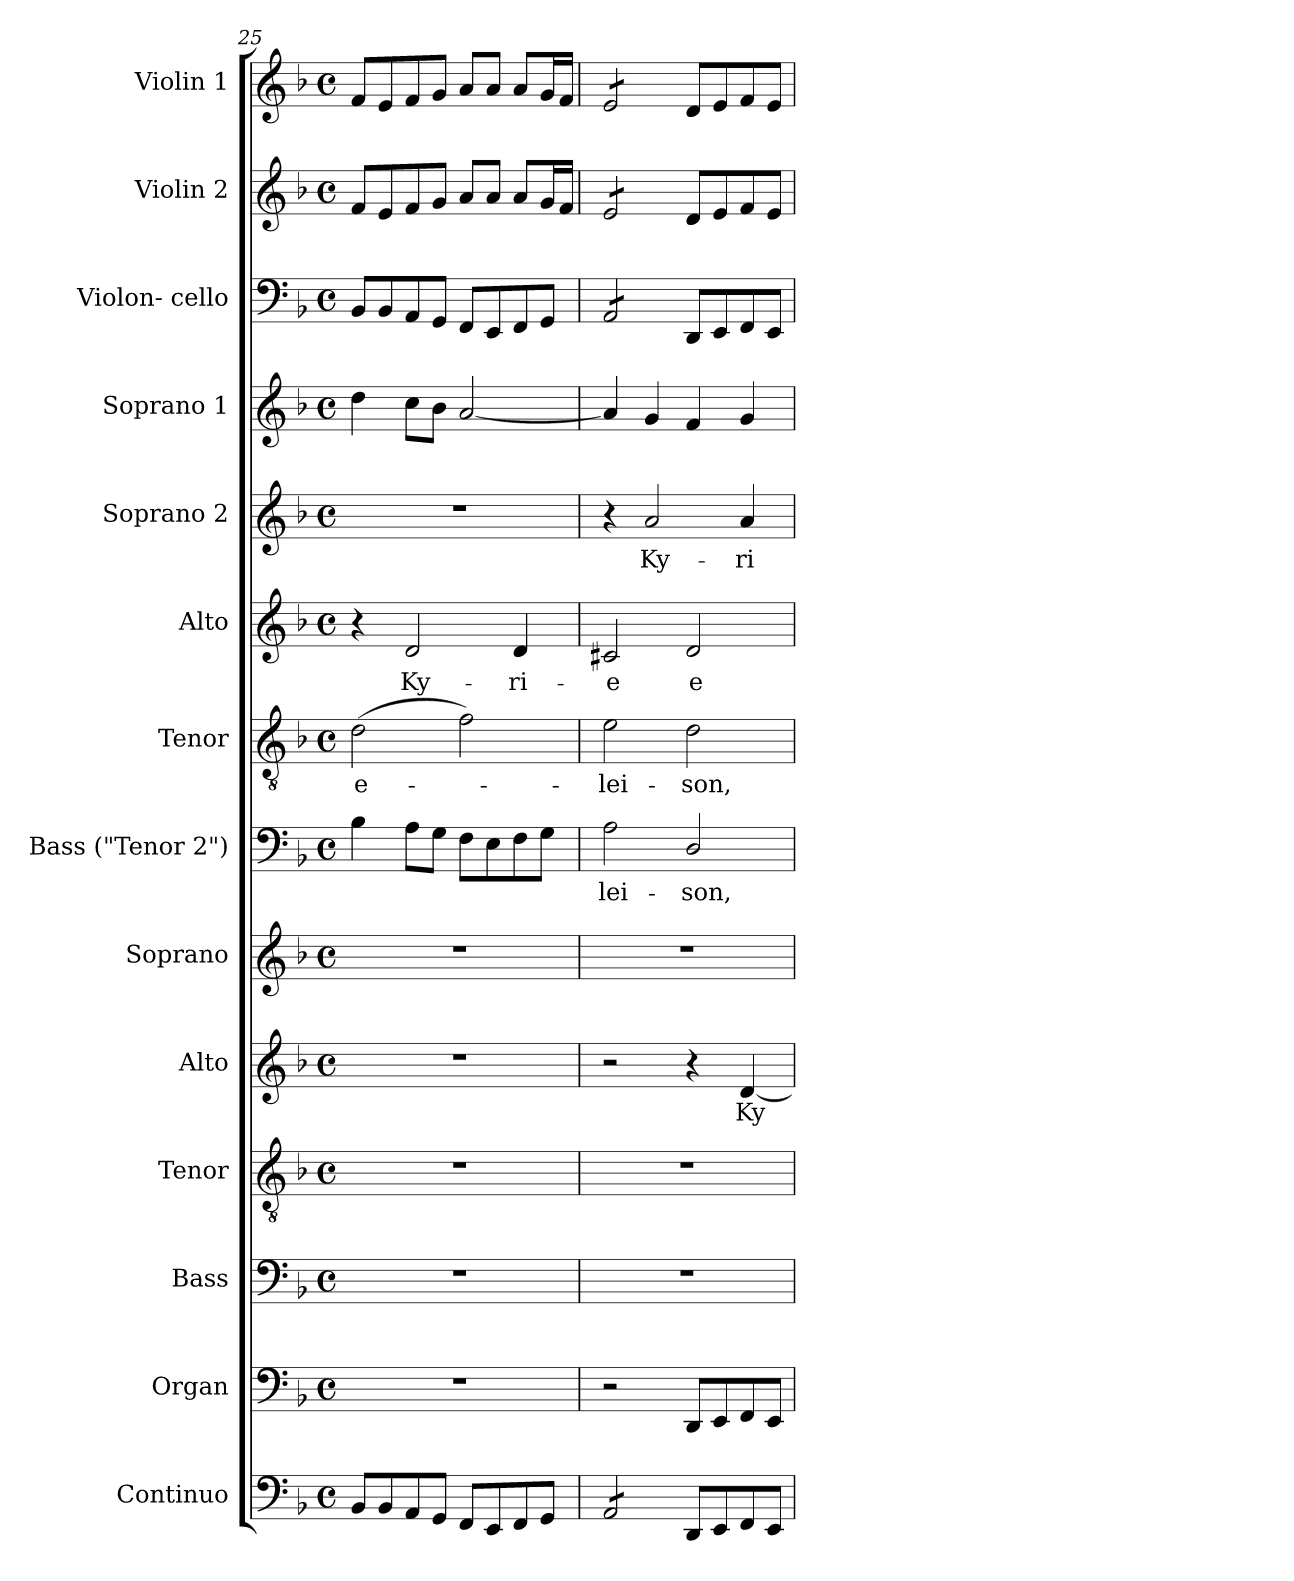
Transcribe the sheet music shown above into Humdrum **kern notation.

**kern	**kern	**kern	**kern	**kern	**text	**kern	**kern	**text	**kern	**text	**kern	**text	**kern	**text	**kern	**kern	**kern	**kern
*part14	*part13	*part12	*part11	*part10	*part10	*part9	*part8	*part8	*part7	*part7	*part6	*part6	*part5	*part5	*part4	*part3	*part2	*part1
*staff14	*staff13	*staff12	*staff11	*staff10	*staff10	*staff9	*staff8	*staff8	*staff7	*staff7	*staff6	*staff6	*staff5	*staff5	*staff4	*staff3	*staff2	*staff1
*I"Continuo	*I"Organ	*I"Bass	*I"Tenor	*I"Alto	*	*I"Soprano	*I"Bass ("Tenor 2")	*	*I"Tenor	*	*I"Alto	*	*I"Soprano 2	*	*I"Soprano 1	*I"Violon- cello	*I"Violin 2	*I"Violin 1
*I'Cont.	*I'Org.	*I'B.	*I'T.	*I'A.	*	*I'S.	*I'B.	*	*I'T.	*	*I'A.	*	*I'S.	*	*I'S.	*I'Vc.	*I'Vln. 2	*I'Vln. 1
*clefF4	*clefF4	*clefF4	*clefGv2	*clefG2	*	*clefG2	*clefF4	*	*clefGv2	*	*clefG2	*	*clefG2	*	*clefG2	*clefF4	*clefG2	*clefG2
*	*	*	*ITrd7c12	*	*	*	*	*	*ITrd7c12	*	*	*	*	*	*	*	*	*
*k[b-]	*k[b-]	*k[b-]	*k[b-]	*k[b-]	*	*k[b-]	*k[b-]	*	*k[b-]	*	*k[b-]	*	*k[b-]	*	*k[b-]	*k[b-]	*k[b-]	*k[b-]
*F:	*F:	*F:	*F:	*F:	*	*F:	*F:	*	*F:	*	*F:	*	*F:	*	*F:	*F:	*F:	*F:
*M4/4	*M4/4	*M4/4	*M4/4	*M4/4	*	*M4/4	*M4/4	*	*M4/4	*	*M4/4	*	*M4/4	*	*M4/4	*M4/4	*M4/4	*M4/4
*met(c)	*met(c)	*met(c)	*met(c)	*met(c)	*	*met(c)	*met(c)	*	*met(c)	*	*met(c)	*	*met(c)	*	*met(c)	*met(c)	*met(c)	*met(c)
=25	=25	=25	=25	=25	=25	=25	=25	=25	=25	=25	=25	=25	=25	=25	=25	=25	=25	=25
!	!	!	!	!	!	!	!	!	!	!LO:LY:b:color=#000000	!	!	!	!	!	!	!	!
8BB-i/L	1r	1r	1r	1r	.	1r	4B-i\	.	(2Di\	e-	4r	.	1r	.	4ddi\	8BB-i/L	8fi/L	8fi/L
8BB-i/	.	.	.	.	.	.	.	.	.	.	.	.	.	.	.	8BB-i/	8ei/	8ei/
!	!	!	!	!	!	!	!	!	!	!	!	!LO:LY:b:color=#000000	!	!	!	!	!	!
8AAi/	.	.	.	.	.	.	8Ai\L	.	.	.	2di/	Ky-	.	.	8cci\L	8AAi/	8fi/	8fi/
8GGi/J	.	.	.	.	.	.	8Gi\J	.	.	.	.	.	.	.	8b-i\J	8GGi/J	8gi/J	8gi/J
8FFi/L	.	.	.	.	.	.	8Fi\L	.	2Fi\)	.	.	.	.	.	[2ai/	8FFi/L	8ai/L	8ai/L
8EEi/	.	.	.	.	.	.	8Ei\	.	.	.	.	.	.	.	.	8EEi/	8ai/J	8ai/J
!	!	!	!	!	!	!	!	!	!	!	!	!LO:LY:b:color=#000000	!	!	!	!	!	!
8FFi/	.	.	.	.	.	.	8Fi\	.	.	.	4di/	-ri-	.	.	.	8FFi/	8ai/L	8ai/L
8GGi/J	.	.	.	.	.	.	8Gi\J	.	.	.	.	.	.	.	.	8GGi/J	16gi/L	16gi/L
.	.	.	.	.	.	.	.	.	.	.	.	.	.	.	.	.	16fi/JJ	16fi/JJ
=26	=26	=26	=26	=26	=26	=26	=26	=26	=26	=26	=26	=26	=26	=26	=26	=26	=26	=26
!	!	!	!	!	!	!	!	!LO:LY:b:color=#000000	!	!	!	!	!	!	!	!	!	!
!	!	!	!	!	!	!	!	!	!	!LO:LY:b:color=#000000	!	!	!	!	!	!	!	!
!	!	!	!	!	!	!	!	!	!	!	!	!LO:LY:b:color=#000000	!	!	!	!	!	!
*tremolo	*	*	*	*	*	*	*	*	*	*	*	*	*	*	*	*	*	*
*	*	*	*	*	*	*	*	*	*	*	*	*	*	*	*	*tremolo	*	*
*	*	*	*	*	*	*	*	*	*	*	*	*	*	*	*	*	*tremolo	*
*	*	*	*	*	*	*	*	*	*	*	*	*	*	*	*	*	*	*tremolo
8AAi/L	2r	1r	1r	2r	.	1r	2Ai\	-lei-	2Ei\	-lei-	2c#Xi/	-e	4r	.	4ai/]	8AAi/L	8ei/L	8ei/L
8AAi/	.	.	.	.	.	.	.	.	.	.	.	.	.	.	.	8AAi/	8ei/	8ei/
!	!	!	!	!	!	!	!	!	!	!	!	!	!	!LO:LY:b:color=#000000	!	!	!	!
8AAi/	.	.	.	.	.	.	.	.	.	.	.	.	2ai/	Ky-	4gi/	8AAi/	8ei/	8ei/
8AAi/J	.	.	.	.	.	.	.	.	.	.	.	.	.	.	.	8AAi/J	8ei/J	8ei/J
*	*	*	*	*	*	*	*	*	*	*	*	*	*	*	*	*	*	*Xtremolo
*	*	*	*	*	*	*	*	*	*	*	*	*	*	*	*	*	*Xtremolo	*
*	*	*	*	*	*	*	*	*	*	*	*	*	*	*	*	*Xtremolo	*	*
*Xtremolo	*	*	*	*	*	*	*	*	*	*	*	*	*	*	*	*	*	*
!	!	!	!	!	!	!	!	!LO:LY:b:color=#000000	!	!	!	!	!	!	!	!	!	!
!	!	!	!	!	!	!	!	!	!	!LO:LY:b:color=#000000	!	!	!	!	!	!	!	!
!	!	!	!	!	!	!	!	!	!	!	!	!LO:LY:b:color=#000000	!	!	!	!	!	!
8DDi/L	8DDi/L	.	.	4r	.	.	2Di/	-son,	2Di\	-son,	2di/	e-	.	.	4fi/	8DDi/L	8di/L	8di/L
8EEi/	8EEi/	.	.	.	.	.	.	.	.	.	.	.	.	.	.	8EEi/	8ei/	8ei/
!	!	!	!	!	!LO:LY:b:color=#000000	!	!	!	!	!	!	!	!	!	!	!	!	!
!	!	!	!	!	!	!	!	!	!	!	!	!	!	!LO:LY:b:color=#000000	!	!	!	!
8FFi/	8FFi/	.	.	[4di/	Ky-	.	.	.	.	.	.	.	4ai/	-ri-	4gi/	8FFi/	8fi/	8fi/
8EEi/J	8EEi/J	.	.	.	.	.	.	.	.	.	.	.	.	.	.	8EEi/J	8ei/J	8ei/J
=	=	=	=	=	=	=	=	=	=	=	=	=	=	=	=	=	=	=
*-	*-	*-	*-	*-	*-	*-	*-	*-	*-	*-	*-	*-	*-	*-	*-	*-	*-	*-
